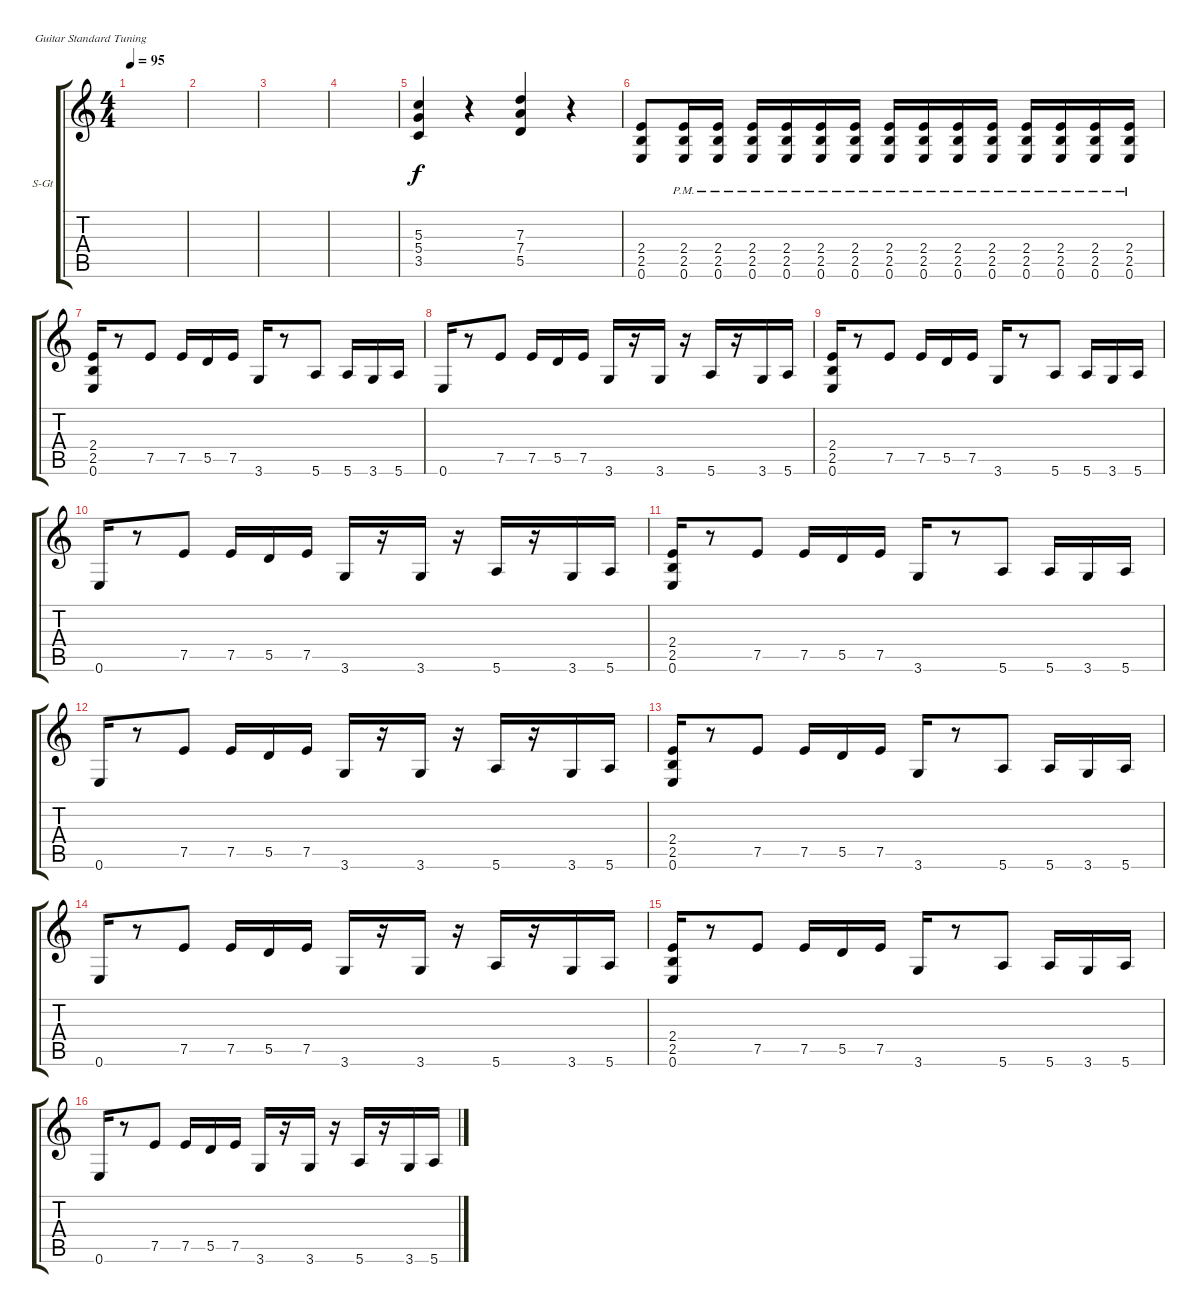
\bracketExtendMode groupsimilarinstruments
\firstSystemTrackNameOrientation horizontal
\otherSystemsTrackNameOrientation horizontal
\track ("Äîðîæêà 1" "S-Gt") {instrument acousticguitarsteel}
\staff {score tabs}
\tuning (E4 B3 G3 D3 A2 E2)
\ts (4 4)
\tempo 95
\clef g2
\ks c
|
|
|
|
(5.3 5.4 3.5).4 r.4 (7.3 7.4 5.5).4 r.4 |
(2.4 2.5 0.6).8 (0.6{pm} 2.5{pm} 2.4{pm}).16 (0.6{pm} 2.5{pm} 2.4{pm}).16 (0.6{pm} 2.5{pm} 2.4{pm}).16 (0.6{pm} 2.5{pm} 2.4{pm}).16 (0.6{pm} 2.5{pm} 2.4{pm}).16 (0.6{pm} 2.5{pm} 2.4{pm}).16 (0.6{pm} 2.5{pm} 2.4{pm}).16 (0.6{pm} 2.5{pm} 2.4{pm}).16 (0.6{pm} 2.5{pm} 2.4{pm}).16 (0.6{pm} 2.5{pm} 2.4{pm}).16 (0.6{pm} 2.5{pm} 2.4{pm}).16 (0.6{pm} 2.5{pm} 2.4{pm}).16 (0.6{pm} 2.4{pm} 2.5{pm}).16 (0.6{pm} 2.5{pm} 2.4{pm}).16 |
(0.6 2.5 2.4).16 r.8 7.5.8 7.5.16 5.5.16 7.5.16 3.6.16 r.8 5.6.8 5.6.16 3.6.16 5.6.16 |
0.6.16 r.8 7.5.8 7.5.16 5.5.16 7.5.16 3.6.16 r.16 3.6.16 r.16 5.6.16 r.16 3.6.16 5.6.16 |
(0.6 2.5 2.4).16 r.8 7.5.8 7.5.16 5.5.16 7.5.16 3.6.16 r.8 5.6.8 5.6.16 3.6.16 5.6.16 |
0.6.16 r.8 7.5.8 7.5.16 5.5.16 7.5.16 3.6.16 r.16 3.6.16 r.16 5.6.16 r.16 3.6.16 5.6.16 |
(0.6 2.5 2.4).16 r.8 7.5.8 7.5.16 5.5.16 7.5.16 3.6.16 r.8 5.6.8 5.6.16 3.6.16 5.6.16 |
0.6.16 r.8 7.5.8 7.5.16 5.5.16 7.5.16 3.6.16 r.16 3.6.16 r.16 5.6.16 r.16 3.6.16 5.6.16 |
(0.6 2.5 2.4).16 r.8 7.5.8 7.5.16 5.5.16 7.5.16 3.6.16 r.8 5.6.8 5.6.16 3.6.16 5.6.16 |
0.6.16 r.8 7.5.8 7.5.16 5.5.16 7.5.16 3.6.16 r.16 3.6.16 r.16 5.6.16 r.16 3.6.16 5.6.16 |
(0.6 2.5 2.4).16 r.8 7.5.8 7.5.16 5.5.16 7.5.16 3.6.16 r.8 5.6.8 5.6.16 3.6.16 5.6.16 |
0.6.16 r.8 7.5.8 7.5.16 5.5.16 7.5.16 3.6.16 r.16 3.6.16 r.16 5.6.16 r.16 3.6.16 5.6.16
